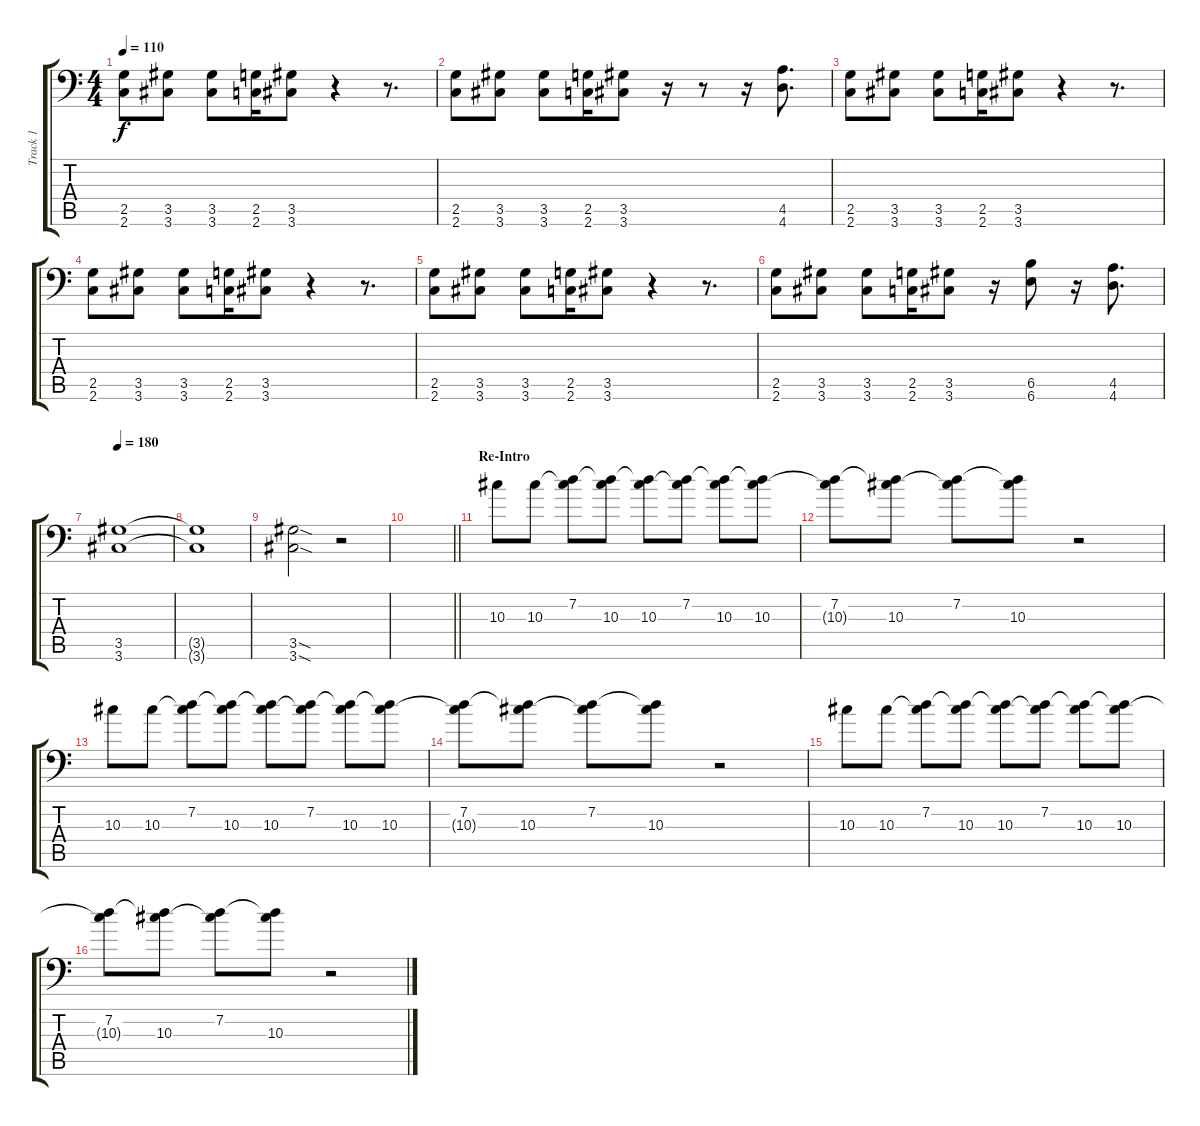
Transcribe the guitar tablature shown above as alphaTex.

\track ("Track 1" "Track 1") {instrument distortionguitar}
\staff {score tabs}
\tuning (C4 G3 Eb3 Bb2 F2 Bb1) {hide}
\ts (4 4)
\tempo 110
\clef f4
\ks c
(2.5 2.6).8{dy f} (3.5 3.6).8 (3.5 3.6).8 (2.5 2.6).16 (3.5 3.6).8 r.4 r.8{d} |
(2.5 2.6).8 (3.5 3.6).8 (3.5 3.6).8 (2.5 2.6).16 (3.5 3.6).8 r.16 r.8 r.16 (4.5 4.6).8{d} |
(2.5 2.6).8 (3.5 3.6).8 (3.5 3.6).8 (2.5 2.6).16 (3.5 3.6).8 r.4 r.8{d} |
(2.5 2.6).8 (3.5 3.6).8 (3.5 3.6).8 (2.5 2.6).16 (3.5 3.6).8 r.4 r.8{d} |
(2.5 2.6).8 (3.5 3.6).8 (3.5 3.6).8 (2.5 2.6).16 (3.5 3.6).8 r.4 r.8{d} |
(2.5 2.6).8 (3.5 3.6).8 (3.5 3.6).8 (2.5 2.6).16 (3.5 3.6).8 r.16 (6.5 6.6).8 r.16 (4.5 4.6).8{d} |
\tempo 180
(3.5 3.6).1 |
(3.5{t} 3.6{t}).1 |
(3.5{sod} 3.6{sod}).2 r.2 |
\barLineRight lightlight
|
\section ("" "Re-Intro")
10.3.8 10.3.8 (7.2 10.3{t}).8 (7.2{t} 10.3).8 (7.2{t} 10.3).8 (7.2 10.3{t}).8 (7.2{t} 10.3).8 (7.2{t} 10.3).8 |
(7.2 10.3{t}).8 (7.2{t} 10.3).8 (7.2 10.3{t}).8 (7.2{t} 10.3).8 r.2 |
10.3.8 10.3.8 (7.2 10.3{t}).8 (7.2{t} 10.3).8 (7.2{t} 10.3).8 (7.2 10.3{t}).8 (7.2{t} 10.3).8 (7.2{t} 10.3).8 |
(7.2 10.3{t}).8 (7.2{t} 10.3).8 (7.2 10.3{t}).8 (7.2{t} 10.3).8 r.2 |
10.3.8 10.3.8 (7.2 10.3{t}).8 (7.2{t} 10.3).8 (7.2{t} 10.3).8 (7.2 10.3{t}).8 (7.2{t} 10.3).8 (7.2{t} 10.3).8 |
(7.2 10.3{t}).8 (7.2{t} 10.3).8 (7.2 10.3{t}).8 (7.2{t} 10.3).8 r.2
